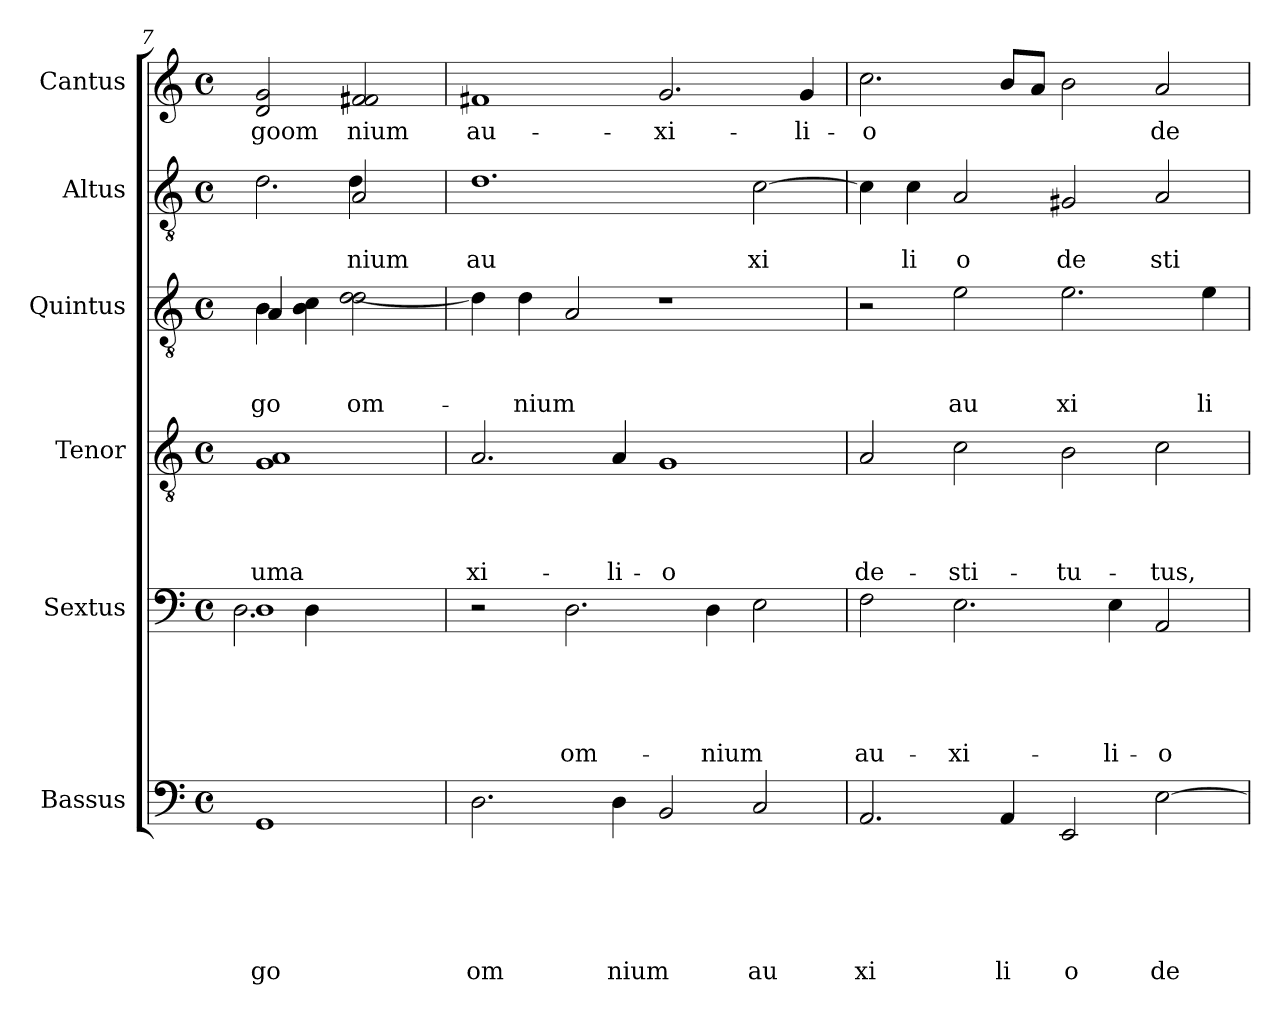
**kern	**text	**text	**text	**text	**text	**text	**kern	**text	**text	**text	**text	**text	**kern	**text	**text	**text	**text	**kern	**text	**text	**text	**kern	**text	**text	**kern	**text
*part6	*part6	*part6	*part6	*part6	*part6	*part6	*part5	*part5	*part5	*part5	*part5	*part5	*part4	*part4	*part4	*part4	*part4	*part3	*part3	*part3	*part3	*part2	*part2	*part2	*part1	*part1
*staff6	*staff6	*staff6	*staff6	*staff6	*staff6	*staff6	*staff5	*staff5	*staff5	*staff5	*staff5	*staff5	*staff4	*staff4	*staff4	*staff4	*staff4	*staff3	*staff3	*staff3	*staff3	*staff2	*staff2	*staff2	*staff1	*staff1
*I"Bassus	*	*	*	*	*	*	*I"Sextus	*	*	*	*	*	*I"Tenor	*	*	*	*	*I"Quintus	*	*	*	*I"Altus	*	*	*I"Cantus	*
*I'Bassus	*	*	*	*	*	*	*I'Sextus	*	*	*	*	*	*I'Tenor	*	*	*	*	*I'Quintus	*	*	*	*I'Altus	*	*	*I'Cantus	*
*clefF4	*	*	*	*	*	*	*clefF4	*	*	*	*	*	*clefGv2	*	*	*	*	*clefGv2	*	*	*	*clefGv2	*	*	*clefG2	*
*k[]	*	*	*	*	*	*	*k[]	*	*	*	*	*	*k[]	*	*	*	*	*k[]	*	*	*	*k[]	*	*	*k[]	*
*C:	*	*	*	*	*	*	*C:	*	*	*	*	*	*C:	*	*	*	*	*C:	*	*	*	*C:	*	*	*C:	*
*M4/4	*	*	*	*	*	*	*M4/4	*	*	*	*	*	*M4/4	*	*	*	*	*M4/4	*	*	*	*M4/4	*	*	*M4/4	*
*met(c)	*	*	*	*	*	*	*met(c)	*	*	*	*	*	*met(c)	*	*	*	*	*met(c)	*	*	*	*met(c)	*	*	*met(c)	*
=7	=7	=7	=7	=7	=7	=7	=7	=7	=7	=7	=7	=7	=7	=7	=7	=7	=7	=7	=7	=7	=7	=7	=7	=7	=7	=7
!	!	!	!	!	!	!LO:LY:b	!	!	!	!	!	!	!	!	!	!	!LO:LY:b	!	!	!	!LO:LY:b	!	!	!	!	!LO:LY:b
*	*	*	*	*	*	*	*^	*	*	*	*	*	*	*	*	*	*	*^	*	*	*	*^	*	*	*	*
*	*	*	*	*	*	*	*	*^	*	*	*	*	*	*	*	*	*	*	*	*	*	*	*	*	*^	*	*	*	*
1GG	.	.	.	.	.	go	1D	2.D\	4ryy	.	.	.	.	.	1G 1A	.	.	.	-uma	4B\	4A/	.	.	-go	2.d\	2ryy	2ryy	.	.	2d/ 2g/	goom
.	.	.	.	.	.	.	.	.	4D\	.	.	.	.	.	.	.	.	.	.	4B\ 4c\	2.ryy	.	.	.	.	.	.	.	.	.	.
!	!	!	!	!	!	!	!	!	!	!	!	!	!	!	!	!	!	!	!	!	!	!	!	!LO:LY:b	!	!	!	!	!LO:LY:b	!	!LO:LY:b
.	.	.	.	.	.	.	.	.	2ryy	.	.	.	.	.	.	.	.	.	.	[>2d\ 2d\	.	.	.	-om-	.	2A/	4d\	.	nium	2f#X/ 2f#/	nium
.	.	.	.	.	.	.	.	4ryy	.	.	.	.	.	.	.	.	.	.	.	.	.	.	.	.	4ryy	.	4ryy	.	.	.	.
*	*	*	*	*	*	*	*	*v	*v	*	*	*	*	*	*	*	*	*	*	*v	*v	*	*	*	*	*	*	*	*	*	*
!!LO:LB:g=z
=8!	=8!	=8!	=8!	=8!	=8!	=8!	=8!	=8!	=8!	=8!	=8!	=8!	=8!	=8!	=8!	=8!	=8!	=8!	=8!	=8!	=8!	=8!	=8!	=8!	=8!	=8!	=8!	=8!	=8!
!	!	!	!	!	!	!LO:LY:b	!	!	!	!	!	!	!	!	!	!	!	!LO:LY:b	!	!	!	!	!	!	!	!	!LO:LY:b	!	!LO:LY:b
*	*	*	*	*	*	*	*v	*v	*	*	*	*	*	*	*	*	*	*	*	*	*	*	*v	*v	*v	*	*	*	*
2.D\	.	.	.	.	.	om	2r	.	.	.	.	.	2.A/	.	.	.	xi-	4d\]	.	.	.	1.d	.	au	1f#X	au-
!	!	!	!	!	!	!	!	!	!	!	!	!	!	!	!	!	!	!	!	!	!LO:LY:b	!	!	!	!	!
.	.	.	.	.	.	.	.	.	.	.	.	.	.	.	.	.	.	4d\	.	.	nium	.	.	.	.	.
!	!	!	!	!	!	!	!	!	!	!	!	!LO:LY:b	!	!	!	!	!	!	!	!	!	!	!	!	!	!
.	.	.	.	.	.	.	2.D\	.	.	.	.	om-	.	.	.	.	.	2A/	.	.	.	.	.	.	.	.
!	!	!	!	!	!	!LO:LY:b	!	!	!	!	!	!	!	!	!	!	!LO:LY:b	!	!	!	!	!	!	!	!	!
4D\	.	.	.	.	.	nium	.	.	.	.	.	.	4A/	.	.	.	-li-	.	.	.	.	.	.	.	.	.
!	!	!	!	!	!	!	!	!	!	!	!	!	!	!	!	!	!LO:LY:b	!	!	!	!	!	!	!	!	!LO:LY:b
2BB/	.	.	.	.	.	.	.	.	.	.	.	.	1G	.	.	.	-o	1r	.	.	.	.	.	.	2.g/	-xi-
!	!	!	!	!	!	!	!	!	!	!	!	!LO:LY:b	!	!	!	!	!	!	!	!	!	!	!	!	!	!
.	.	.	.	.	.	.	4D\	.	.	.	.	-nium	.	.	.	.	.	.	.	.	.	.	.	.	.	.
!	!	!	!	!	!	!LO:LY:b	!	!	!	!	!	!	!	!	!	!	!	!	!	!	!	!	!	!LO:LY:b	!	!
2C/	.	.	.	.	.	au	2E\	.	.	.	.	.	.	.	.	.	.	.	.	.	.	[>2c\	.	xi	.	.
!	!	!	!	!	!	!	!	!	!	!	!	!	!	!	!	!	!	!	!	!	!	!	!	!	!	!LO:LY:b
.	.	.	.	.	.	.	.	.	.	.	.	.	.	.	.	.	.	.	.	.	.	.	.	.	4g/	-li-
=9!	=9!	=9!	=9!	=9!	=9!	=9!	=9!	=9!	=9!	=9!	=9!	=9!	=9!	=9!	=9!	=9!	=9!	=9!	=9!	=9!	=9!	=9!	=9!	=9!	=9!	=9!
!	!	!	!	!	!	!LO:LY:b	!	!	!	!	!	!LO:LY:b	!	!	!	!	!LO:LY:b	!	!	!	!	!	!	!	!	!LO:LY:b
2.AA/	.	.	.	.	.	xi	2F\	.	.	.	.	au-	2A/	.	.	.	de-	2r	.	.	.	4c\]	.	.	2.cc\	-o
!	!	!	!	!	!	!	!	!	!	!	!	!	!	!	!	!	!	!	!	!	!	!	!	!LO:LY:b	!	!
.	.	.	.	.	.	.	.	.	.	.	.	.	.	.	.	.	.	.	.	.	.	4c\	.	li	.	.
!	!	!	!	!	!	!	!	!	!	!	!	!LO:LY:b	!	!	!	!	!LO:LY:b	!	!	!	!LO:LY:b	!	!	!LO:LY:b	!	!
.	.	.	.	.	.	.	2.E\	.	.	.	.	-xi-	2c\	.	.	.	-sti-	2e\	.	.	au	2A/	.	o	.	.
!	!	!	!	!	!	!LO:LY:b	!	!	!	!	!	!	!	!	!	!	!	!	!	!	!	!	!	!	!	!
4AA/	.	.	.	.	.	li	.	.	.	.	.	.	.	.	.	.	.	.	.	.	.	.	.	.	8b/L	.
.	.	.	.	.	.	.	.	.	.	.	.	.	.	.	.	.	.	.	.	.	.	.	.	.	8a/J	.
!	!	!	!	!	!	!LO:LY:b	!	!	!	!	!	!	!	!	!	!	!LO:LY:b	!	!	!	!LO:LY:b	!	!	!LO:LY:b	!	!
2EE/	.	.	.	.	.	o	.	.	.	.	.	.	2B\	.	.	.	-tu-	2.e\	.	.	xi	2G#X/	.	de	2b\	.
!	!	!	!	!	!	!	!	!	!	!	!	!LO:LY:b	!	!	!	!	!	!	!	!	!	!	!	!	!	!
.	.	.	.	.	.	.	4E\	.	.	.	.	-li-	.	.	.	.	.	.	.	.	.	.	.	.	.	.
!	!	!	!	!	!	!LO:LY:b	!	!	!	!	!	!LO:LY:b	!	!	!	!	!LO:LY:b	!	!	!	!	!	!	!LO:LY:b	!	!LO:LY:b
[>2E\	.	.	.	.	.	de	2AA/	.	.	.	.	-o	2c\	.	.	.	-tus,	.	.	.	.	2A/	.	sti	2a/	de-
!	!	!	!	!	!	!	!	!	!	!	!	!	!	!	!	!	!	!	!	!	!LO:LY:b	!	!	!	!	!
.	.	.	.	.	.	.	.	.	.	.	.	.	.	.	.	.	.	4e\	.	.	li	.	.	.	.	.
=!	=!	=!	=!	=!	=!	=!	=!	=!	=!	=!	=!	=!	=!	=!	=!	=!	=!	=!	=!	=!	=!	=!	=!	=!	=!	=!
*-	*-	*-	*-	*-	*-	*-	*-	*-	*-	*-	*-	*-	*-	*-	*-	*-	*-	*-	*-	*-	*-	*-	*-	*-	*-	*-
